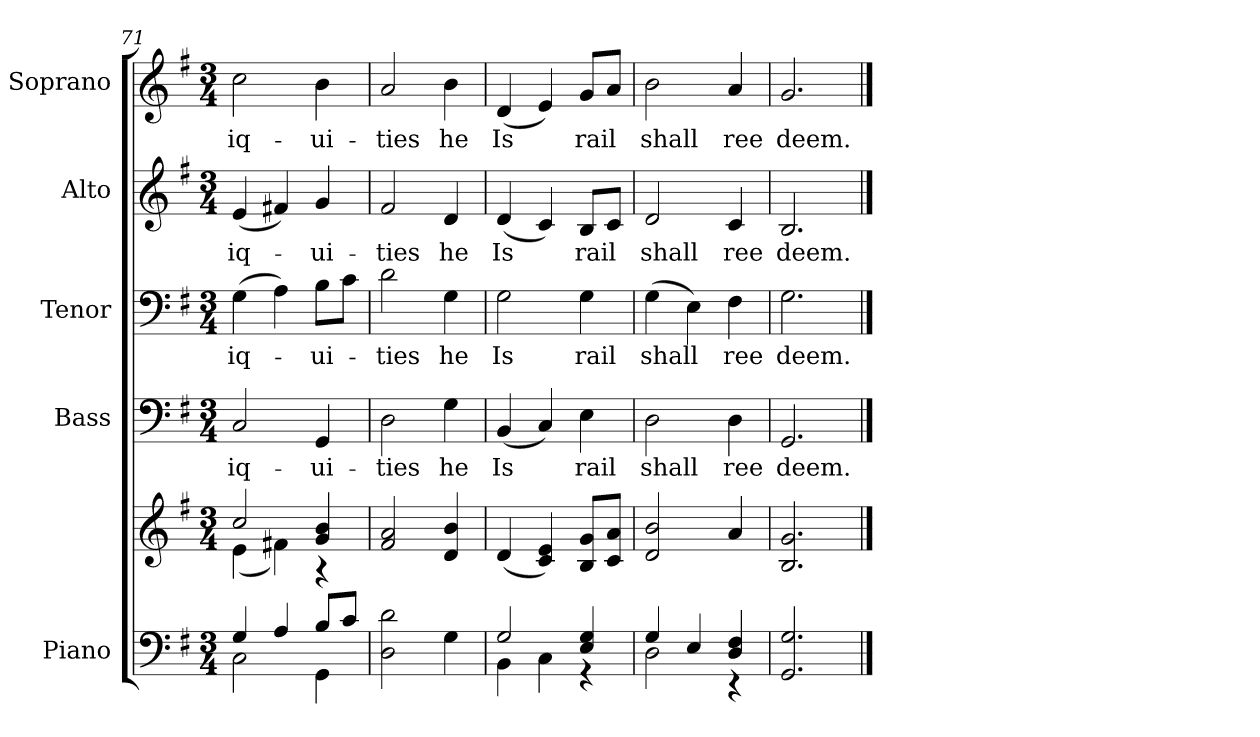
**kern	**kern	**kern	**text	**kern	**text	**kern	**text	**kern	**text
*part5	*part5	*part4	*part4	*part3	*part3	*part2	*part2	*part1	*part1
*staff6	*staff5	*staff4	*staff4	*staff3	*staff3	*staff2	*staff2	*staff1	*staff1
*I"Piano	*	*I"Bass	*	*I"Tenor	*	*I"Alto	*	*I"Soprano	*
*I'Pno.	*	*I'B.	*	*I'T.	*	*I'A.	*	*I'S.	*
*clefF4	*clefG2	*clefF4	*	*clefF4	*	*clefG2	*	*clefG2	*
*k[f#]	*k[f#]	*k[f#]	*	*k[f#]	*	*k[f#]	*	*k[f#]	*
*G:	*G:	*G:	*	*G:	*	*G:	*	*G:	*
*M3/4	*M3/4	*M3/4	*	*M3/4	*	*M3/4	*	*M3/4	*
=71	=71	=71	=71	=71	=71	=71	=71	=71	=71
*^	*^	*	*	*	*	*	*	*	*
!	!	!	!	!	!LO:LY:b:color=#000000	!	!	!	!	!	!
!	!	!	!	!	!	!	!LO:LY:b:color=#000000	!	!	!	!
!	!	!	!	!	!	!	!	!	!LO:LY:b:color=#000000	!	!
!	!	!	!	!	!	!	!	!	!	!	!LO:LY:b:color=#000000
4Gi/	2Ci\	2cci/	(4ei\	2Ci/	-iq-	(4Gi\	-iq-	(4ei/	-iq-	2cci\	-iq-
4Ai/	.	.	4f#Xi\)	.	.	4Ai\)	.	4f#Xi/)	.	.	.
!	!	!	!	!	!LO:LY:b:color=#000000	!	!	!	!	!	!
!	!	!	!	!	!	!	!LO:LY:b:color=#000000	!	!	!	!
!	!	!	!	!	!	!	!	!	!LO:LY:b:color=#000000	!	!
!	!	!	!	!	!	!	!	!	!	!	!LO:LY:b:color=#000000
8Bi/L	4GGi\	4gi/ 4bi	4r	4GGi/	-ui-	8Bi\L	-ui-	4gi/	-ui-	4bi\	-ui-
8ci/J	.	.	.	.	.	8ci\J	.	.	.	.	.
*v	*v	*	*	*	*	*	*	*	*	*	*
*	*v	*v	*	*	*	*	*	*	*	*
=72	=72	=72	=72	=72	=72	=72	=72	=72	=72
!	!	!	!LO:LY:b:color=#000000	!	!	!	!	!	!
!	!	!	!	!	!LO:LY:b:color=#000000	!	!	!	!
!	!	!	!	!	!	!	!LO:LY:b:color=#000000	!	!
!	!	!	!	!	!	!	!	!	!LO:LY:b:color=#000000
2Di\ 2di	2f#i/ 2ai	2Di\	-ties	2di\	-ties	2f#i/	-ties	2ai/	-ties
!	!	!	!LO:LY:b:color=#000000	!	!	!	!	!	!
!	!	!	!	!	!LO:LY:b:color=#000000	!	!	!	!
!	!	!	!	!	!	!	!LO:LY:b:color=#000000	!	!
!	!	!	!	!	!	!	!	!	!LO:LY:b:color=#000000
4Gi\	4di/ 4bi	4Gi\	he	4Gi\	he	4di/	he	4bi\	he
!!LO:PB:g=z
=73	=73	=73	=73	=73	=73	=73	=73	=73	=73
*^	*	*	*	*	*	*	*	*	*
!	!	!	!	!LO:LY:b:color=#000000	!	!	!	!	!	!
!	!	!	!	!	!	!LO:LY:b:color=#000000	!	!	!	!
!	!	!	!	!	!	!	!	!LO:LY:b:color=#000000	!	!
!	!	!	!	!	!	!	!	!	!	!LO:LY:b:color=#000000
2Gi/	4BBi\	(4di/	(4BBi/	Is	2Gi\	Is	(4di/	Is	(4di/	Is
.	4Ci\	4ci/ 4ei)	4Ci/)	.	.	.	4ci/)	.	4ei/)	.
!	!	!	!	!LO:LY:b:color=#000000	!	!	!	!	!	!
!	!	!	!	!	!	!LO:LY:b:color=#000000	!	!	!	!
!	!	!	!	!	!	!	!	!LO:LY:b:color=#000000	!	!
!	!	!	!	!	!	!	!	!	!	!LO:LY:b:color=#000000
4Ei/ 4Gi	4r	8Bi/ 8giL	4Ei\	rail	4Gi\	rail	8Bi/L	rail	8gi/L	rail
.	.	8ci/ 8aiJ	.	.	.	.	8ci/J	.	8ai/J	.
=74	=74	=74	=74	=74	=74	=74	=74	=74	=74	=74
!	!	!	!	!LO:LY:b:color=#000000	!	!	!	!	!	!
!	!	!	!	!	!	!LO:LY:b:color=#000000	!	!	!	!
!	!	!	!	!	!	!	!	!LO:LY:b:color=#000000	!	!
!	!	!	!	!	!	!	!	!	!	!LO:LY:b:color=#000000
4Gi/	2Di\	2di/ 2bi	2Di\	shall	(4Gi\	shall	2di/	shall	2bi\	shall
4Ei/	.	.	.	.	4Ei\)	.	.	.	.	.
!	!	!	!	!LO:LY:b:color=#000000	!	!	!	!	!	!
!	!	!	!	!	!	!LO:LY:b:color=#000000	!	!	!	!
!	!	!	!	!	!	!	!	!LO:LY:b:color=#000000	!	!
!	!	!	!	!	!	!	!	!	!	!LO:LY:b:color=#000000
4Di/ 4F#i	4r	4ai/	4Di\	ree	4F#i\	ree	4ci/	ree	4ai/	ree
*v	*v	*	*	*	*	*	*	*	*	*
=75	=75	=75	=75	=75	=75	=75	=75	=75	=75
*^	*	*	*	*	*	*	*	*	*
!	!	!	!	!LO:LY:b:color=#000000	!	!	!	!	!	!
*v	*v	*	*	*	*	*	*	*	*	*
*^	*	*	*	*	*	*	*	*	*
!	!	!	!	!	!	!LO:LY:b:color=#000000	!	!	!	!
*v	*v	*	*	*	*	*	*	*	*	*
*^	*	*	*	*	*	*	*	*	*
!	!	!	!	!	!	!	!	!LO:LY:b:color=#000000	!	!
*v	*v	*	*	*	*	*	*	*	*	*
*^	*	*	*	*	*	*	*	*	*
!	!	!	!	!	!	!	!	!	!	!LO:LY:b:color=#000000
*v	*v	*	*	*	*	*	*	*	*	*
2.GGi/ 2.Gi	2.Bi/ 2.gi	2.GGi/	deem.-	2.Gi\	deem.-	2.Bi/	deem.-	2.gi/	deem.-
==	==	==	==	==	==	==	==	==	==
*-	*-	*-	*-	*-	*-	*-	*-	*-	*-
